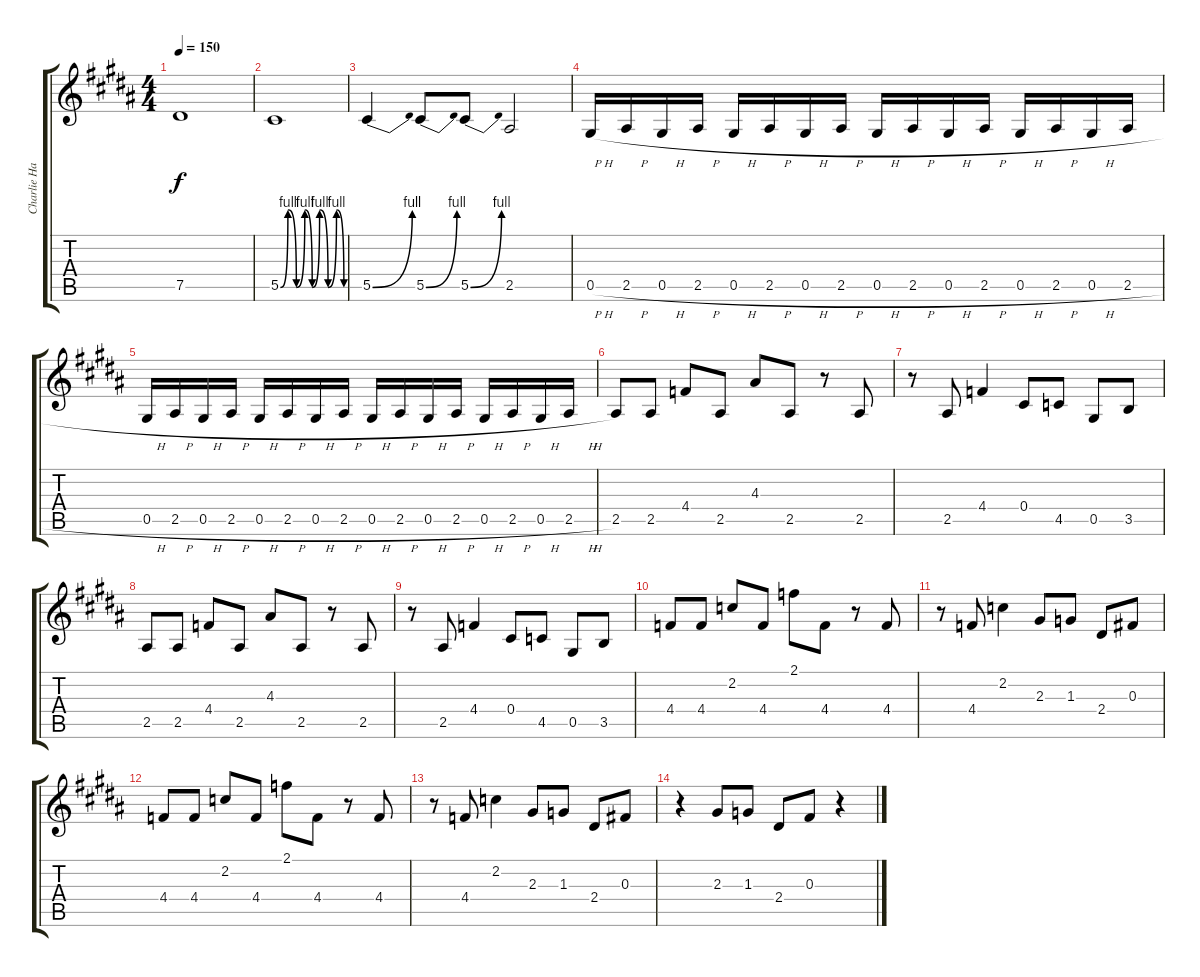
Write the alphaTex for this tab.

\track ("Charlie Hargrett Guitar" "Charlie Ha") {instrument overdrivenguitar}
\staff {score tabs}
\tuning (Eb4 Bb3 Gb3 Db3 Ab2 Eb2) {hide}
\ts (4 4)
\tempo 150
\clef g2
\ks b
7.5{t}.1{dy f} |
5.5{be (custom 0 0 7 4 15 0 23 4 30 0 37 4 45 0 53 4 60 0)}.1 |
5.5{be (bend 0 0 60 4)}.4 5.5{be (bend 0 0 60 4)}.8 5.5{be (bend 0 0 60 4)}.8 2.5.2 |
0.5{h}.16 2.5{h}.16 0.5{h}.16 2.5{h}.16 0.5{h}.16 2.5{h}.16 0.5{h}.16 2.5{h}.16 0.5{h}.16 2.5{h}.16 0.5{h}.16 2.5{h}.16 0.5{h}.16 2.5{h}.16 0.5{h}.16 2.5{h}.16 |
0.5{h}.16 2.5{h}.16 0.5{h}.16 2.5{h}.16 0.5{h}.16 2.5{h}.16 0.5{h}.16 2.5{h}.16 0.5{h}.16 2.5{h}.16 0.5{h}.16 2.5{h}.16 0.5{h}.16 2.5{h}.16 0.5{h}.16 2.5{h}.16 |
2.5.8 2.5.8 4.4.8 2.5.8 4.3.8 2.5.8 r.8 2.5.8 |
r.8 2.5.8 4.4.4 0.4.8 4.5.8 0.5.8 3.5.8 |
2.5.8 2.5.8 4.4.8 2.5.8 4.3.8 2.5.8 r.8 2.5.8 |
r.8 2.5.8 4.4.4 0.4.8 4.5.8 0.5.8 3.5.8 |
4.4.8 4.4.8 2.2.8 4.4.8 2.1.8 4.4.8 r.8 4.4.8 |
r.8 4.4.8 2.2.4 2.3.8 1.3.8 2.4.8 0.3.8 |
4.4.8 4.4.8 2.2.8 4.4.8 2.1.8 4.4.8 r.8 4.4.8 |
r.8 4.4.8 2.2.4 2.3.8 1.3.8 2.4.8 0.3.8 |
r.4 2.3.8 1.3.8 2.4.8 0.3.8 r.4
